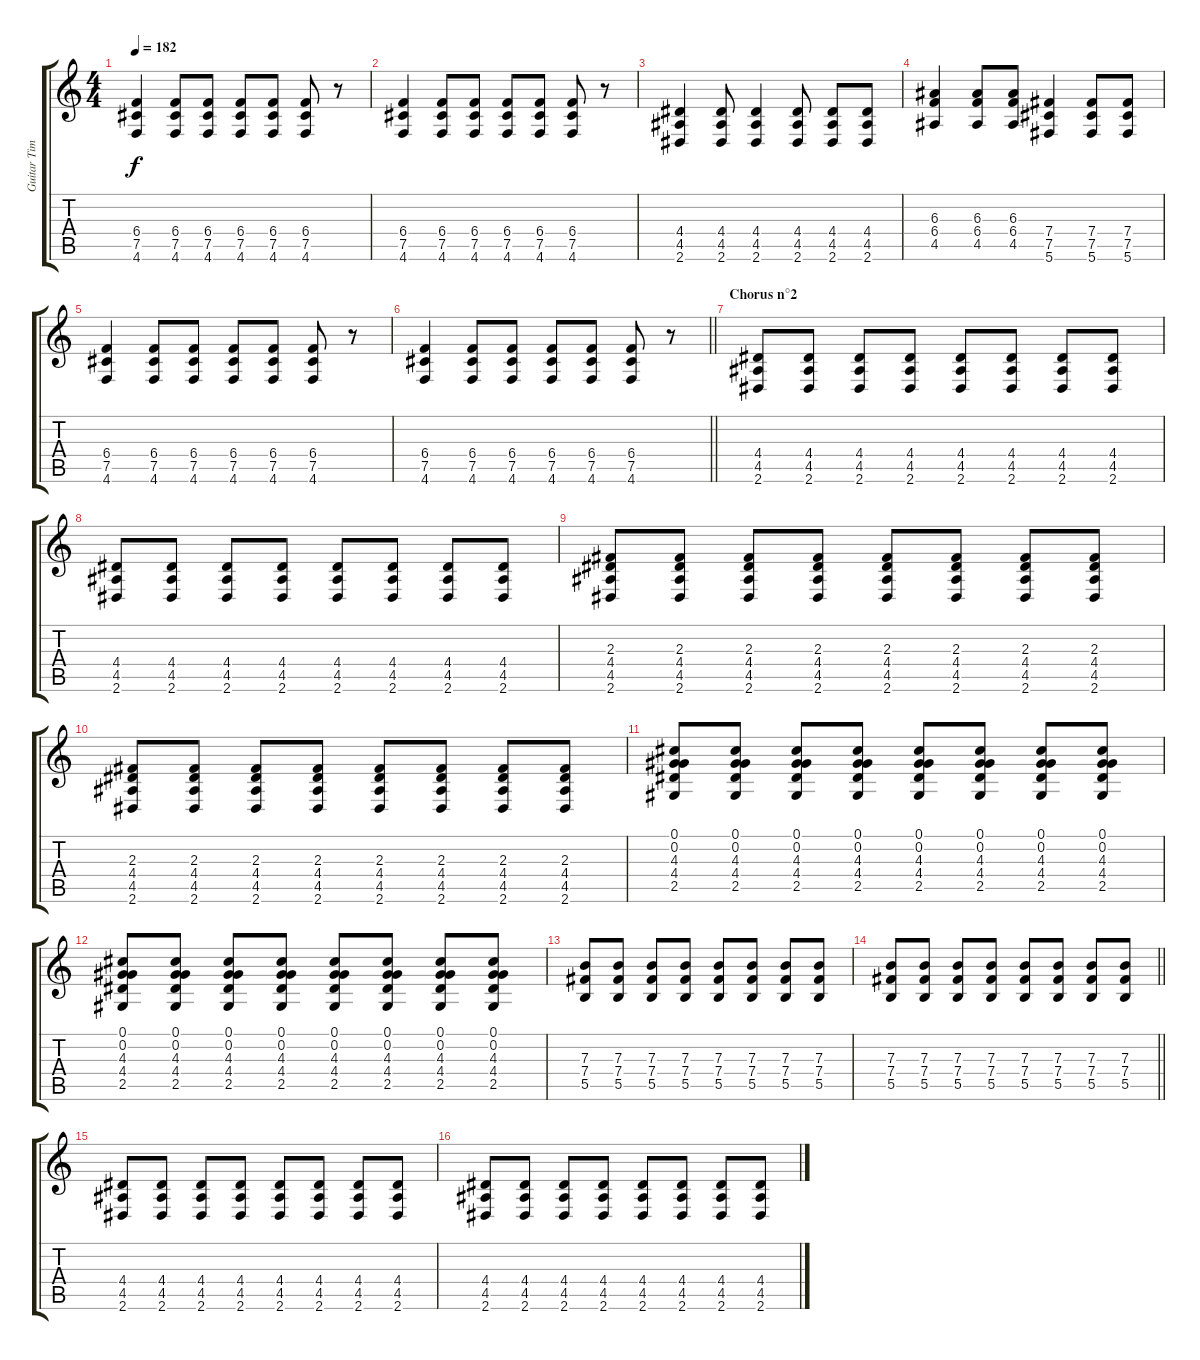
\track ("Guitar Tim Hillier-Brook" "Guitar Tim") {instrument distortionguitar}
\staff {score tabs}
\tuning (Db4 Ab3 E3 B2 Gb2 Db2) {hide}
\ts (4 4)
\tempo 182
\clef g2
\ks c
(6.4 7.5 4.6).4{dy f} (6.4 7.5 4.6).8 (6.4 7.5 4.6).8 (6.4 7.5 4.6).8 (6.4 7.5 4.6).8 (6.4 7.5 4.6).8 r.8 |
(6.4 7.5 4.6).4 (6.4 7.5 4.6).8 (6.4 7.5 4.6).8 (6.4 7.5 4.6).8 (6.4 7.5 4.6).8 (6.4 7.5 4.6).8 r.8 |
(4.4 4.5 2.6).4 (4.4 4.5 2.6).8 (4.4 4.5 2.6).4 (4.4 4.5 2.6).8 (4.4 4.5 2.6).8 (4.4 4.5 2.6).8 |
(6.3 6.4 4.5).4 (6.3 6.4 4.5).8 (6.3 6.4 4.5).8 (7.4 7.5 5.6).4 (7.4 7.5 5.6).8 (7.4 7.5 5.6).8 |
(6.4 7.5 4.6).4 (6.4 7.5 4.6).8 (6.4 7.5 4.6).8 (6.4 7.5 4.6).8 (6.4 7.5 4.6).8 (6.4 7.5 4.6).8 r.8 |
\barLineRight lightlight
(6.4 7.5 4.6).4 (6.4 7.5 4.6).8 (6.4 7.5 4.6).8 (6.4 7.5 4.6).8 (6.4 7.5 4.6).8 (6.4 7.5 4.6).8 r.8 |
\section ("" "Chorus n°2")
(4.4 4.5 2.6).8 (4.4 4.5 2.6).8 (4.4 4.5 2.6).8 (4.4 4.5 2.6).8 (4.4 4.5 2.6).8 (4.4 4.5 2.6).8 (4.4 4.5 2.6).8 (4.4 4.5 2.6).8 |
(4.4 4.5 2.6).8 (4.4 4.5 2.6).8 (4.4 4.5 2.6).8 (4.4 4.5 2.6).8 (4.4 4.5 2.6).8 (4.4 4.5 2.6).8 (4.4 4.5 2.6).8 (4.4 4.5 2.6).8 |
(2.3 4.4 4.5 2.6).8 (2.3 4.4 4.5 2.6).8 (2.3 4.4 4.5 2.6).8 (2.3 4.4 4.5 2.6).8 (2.3 4.4 4.5 2.6).8 (2.3 4.4 4.5 2.6).8 (2.3 4.4 4.5 2.6).8 (2.3 4.4 4.5 2.6).8 |
(2.3 4.4 4.5 2.6).8 (2.3 4.4 4.5 2.6).8 (2.3 4.4 4.5 2.6).8 (2.3 4.4 4.5 2.6).8 (2.3 4.4 4.5 2.6).8 (2.3 4.4 4.5 2.6).8 (2.3 4.4 4.5 2.6).8 (2.3 4.4 4.5 2.6).8 |
(0.1 0.2 4.3 4.4 2.5).8 (0.1 0.2 4.3 4.4 2.5).8 (0.1 0.2 4.3 4.4 2.5).8 (0.1 0.2 4.3 4.4 2.5).8 (0.1 0.2 4.3 4.4 2.5).8 (0.1 0.2 4.3 4.4 2.5).8 (0.1 0.2 4.3 4.4 2.5).8 (0.1 0.2 4.3 4.4 2.5).8 |
(0.1 0.2 4.3 4.4 2.5).8 (0.1 0.2 4.3 4.4 2.5).8 (0.1 0.2 4.3 4.4 2.5).8 (0.1 0.2 4.3 4.4 2.5).8 (0.1 0.2 4.3 4.4 2.5).8 (0.1 0.2 4.3 4.4 2.5).8 (0.1 0.2 4.3 4.4 2.5).8 (0.1 0.2 4.3 4.4 2.5).8 |
(7.3 7.4 5.5).8 (7.3 7.4 5.5).8 (7.3 7.4 5.5).8 (7.3 7.4 5.5).8 (7.3 7.4 5.5).8 (7.3 7.4 5.5).8 (7.3 7.4 5.5).8 (7.3 7.4 5.5).8 |
\barLineRight lightlight
(7.3 7.4 5.5).8 (7.3 7.4 5.5).8 (7.3 7.4 5.5).8 (7.3 7.4 5.5).8 (7.3 7.4 5.5).8 (7.3 7.4 5.5).8 (7.3 7.4 5.5).8 (7.3 7.4 5.5).8 |
(4.4 4.5 2.6).8 (4.4 4.5 2.6).8 (4.4 4.5 2.6).8 (4.4 4.5 2.6).8 (4.4 4.5 2.6).8 (4.4 4.5 2.6).8 (4.4 4.5 2.6).8 (4.4 4.5 2.6).8 |
(4.4 4.5 2.6).8 (4.4 4.5 2.6).8 (4.4 4.5 2.6).8 (4.4 4.5 2.6).8 (4.4 4.5 2.6).8 (4.4 4.5 2.6).8 (4.4 4.5 2.6).8 (4.4 4.5 2.6).8
